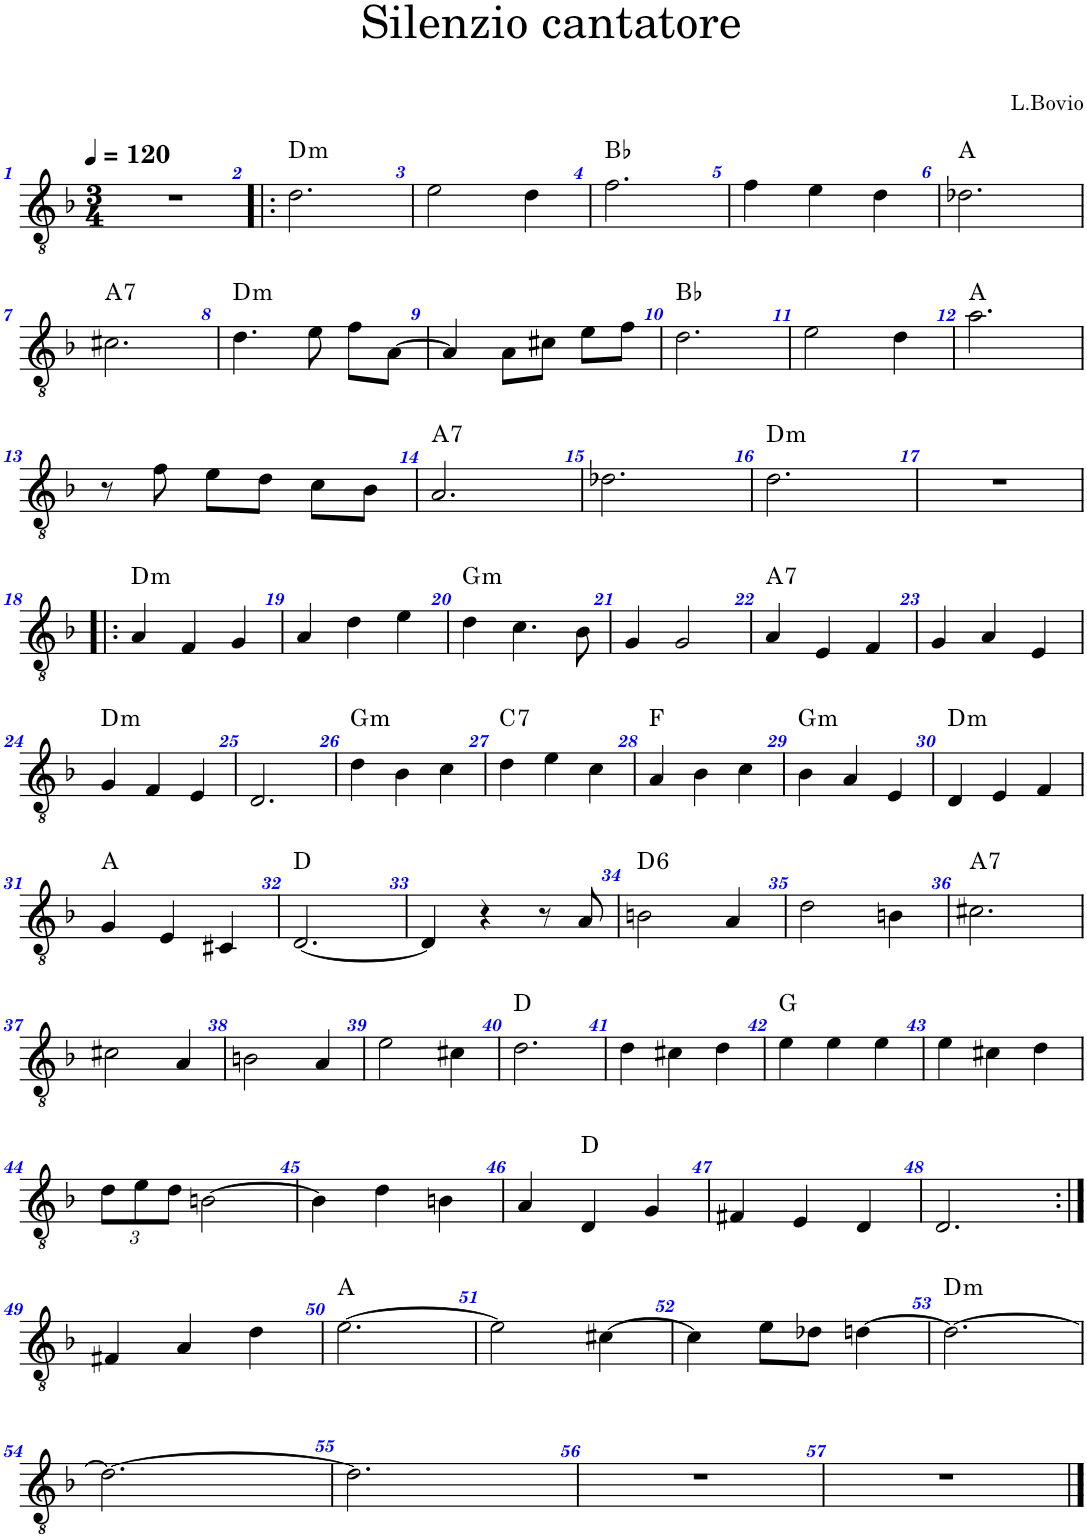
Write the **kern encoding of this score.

**kern	**harte
*part1	*part1
*staff1	*
*I"Chitarra elettrica	*
*clefGv2	*
*k[b-]	*
*M3/4	*
*MM120	*
=1	=1
2.r	.
=2!|:	=2!|:
!	!LO:H:kt=m
2.d\	D:min
=3	=3
2e\	.
4d\	.
=4	=4
2.f\	Bb:maj
=5	=5
4f\	.
4e\	.
4d\	.
=6	=6
2.d-X\	A:maj
!!LO:LB:g=z
=7	=7
!	!LO:H:kt=7
2.c#X\	A:7
=8	=8
!	!LO:H:kt=m
4.d\	D:min
8e\	.
8f\L	.
[8A\J	.
=9	=9
4A/]	.
8A\L	.
8c#X\J	.
8e\L	.
8f\J	.
=10	=10
2.d\	Bb:maj
=11	=11
2e\	.
4d\	.
=12	=12
2.a\	A:maj
!!LO:LB:g=z
=13	=13
8r	.
8f\	.
8e\L	.
8d\J	.
8c\L	.
8B-\J	.
=14	=14
!	!LO:H:kt=7
2.A/	A:7
=15	=15
2.d-X\	.
=16	=16
!	!LO:H:kt=m
2.d\	D:min
=17	=17
2.r	.
!!LO:LB:g=z
=18!|:	=18!|:
!	!LO:H:kt=m
4A/	D:min
4F/	.
4G/	.
=19	=19
4A/	.
4d\	.
4e\	.
=20	=20
!	!LO:H:kt=m
4d\	G:min
4.c\	.
8B-\	.
=21	=21
4G/	.
2G/	.
=22	=22
!	!LO:H:kt=7
4A/	A:7
4E/	.
4F/	.
=23	=23
4G/	.
4A/	.
4E/	.
!!LO:LB:g=z
=24	=24
!	!LO:H:kt=m
4G/	D:min
4F/	.
4E/	.
=25	=25
2.D/	.
=26	=26
!	!LO:H:kt=m
4d\	G:min
4B-\	.
4c\	.
=27	=27
!	!LO:H:kt=7
4d\	C:7
4e\	.
4c\	.
=28	=28
4A/	F:maj
4B-\	.
4c\	.
=29	=29
!	!LO:H:kt=m
4B-\	G:min
4A/	.
4E/	.
=30	=30
!	!LO:H:kt=m
4D/	D:min
4E/	.
4F/	.
!!LO:LB:g=z
=31	=31
4G/	A:maj
4E/	.
4C#X/	.
=32	=32
[2.D/	D:maj
=33	=33
4D/]	.
4r	.
8r	.
8A/	.
=34	=34
!	!LO:H:kt=6
2Bn\	D:maj6
4A/	.
=35	=35
2d\	.
4Bn\	.
=36	=36
!	!LO:H:kt=7
2.c#X\	A:7
!!LO:LB:g=z
=37	=37
2c#X\	.
4A/	.
=38	=38
2Bn\	.
4A/	.
=39	=39
2e\	.
4c#X\	.
=40	=40
2.d\	D:maj
=41	=41
4d\	.
4c#X\	.
4d\	.
=42	=42
4e\	G:maj
4e\	.
4e\	.
=43	=43
4e\	.
4c#X\	.
4d\	.
!!LO:LB:g=z
=44	=44
*Xbrackettup	*
12d\L	.
12e\	.
12d\J	.
[2Bn\	.
=45	=45
4B\]	.
4d\	.
4Bn\	.
=46	=46
4A/	.
4D/	D:maj
4G/	.
=47	=47
4F#X/	.
4E/	.
4D/	.
=48	=48
2.D/	.
!!LO:LB:g=z
=49:|!	=49:|!
4F#X/	.
4A/	.
4d\	.
=50	=50
[2.e\	A:maj
=51	=51
2e\]	.
[4c#X\	.
=52	=52
4c#\]	.
8e\L	.
8d-X\J	.
[4dn\	.
=53	=53
!	!LO:H:kt=m
2.d\_	D:min
!!LO:LB:g=z
=54	=54
2.d\_	.
=55	=55
2.d\]	.
=56	=56
2.r	.
=57	=57
2.r	.
==	==
*-	*-
